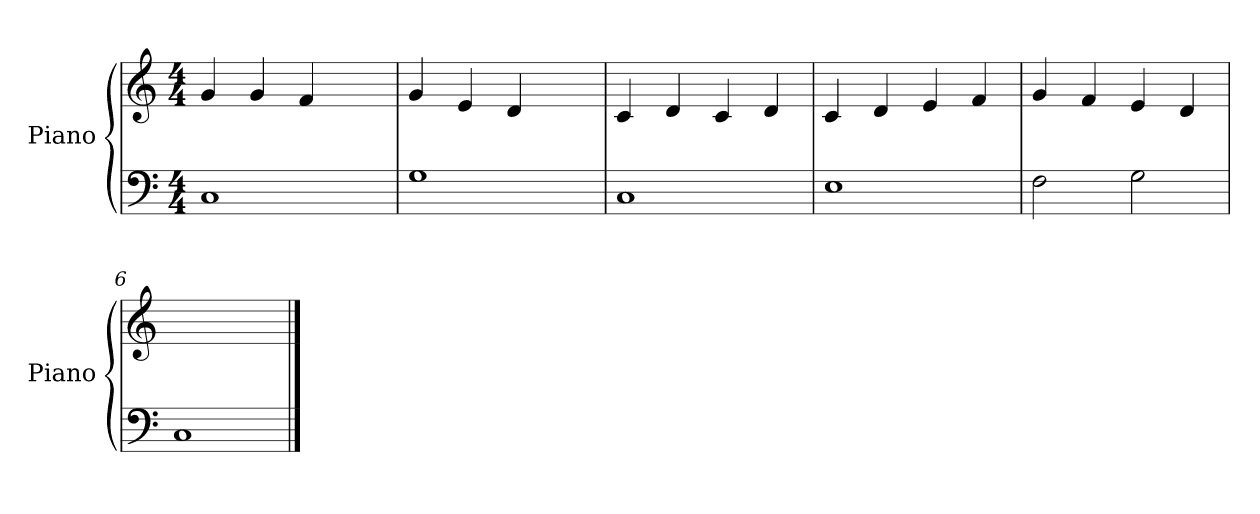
**kern	**kern
*part1	*part1
*staff2	*staff1
*I"Piano	*
*I'Piano	*
*clefF4	*clefG2
*M4/4	*M4/4
=1	=1
1C	4g/
.	4g/
.	4f/
.	4ryy
=2	=2
1G	4g/
.	4e/
.	4d/
.	4ryy
=3	=3
1C	4c/
.	4d/
.	4c/
.	4d/
=4	=4
1E	4c/
.	4d/
.	4e/
.	4f/
=5	=5
2F\	4g/
.	4f/
2G\	4e/
.	4d/
=6	=6
1C	1ryy
==	==
*-	*-
